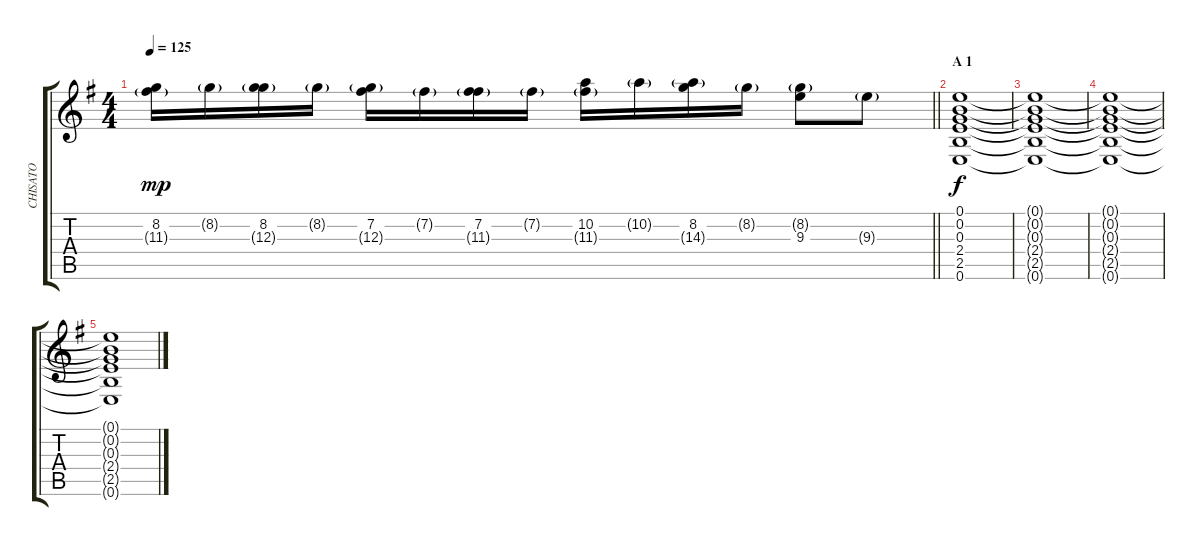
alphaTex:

\track ("CHISATO" "CHISATO") {instrument distortionguitar}
\staff {score tabs}
\tuning (E4 B3 G3 D3 A2 E2) {hide}
\ts (4 4)
\tempo 125
\clef g2
\barLineRight lightlight
\ks g
(8.2 11.3{g}).16{dy mp} 8.2{g}.16 (8.2 12.3{g}).16 8.2{g}.16 (7.2 12.3{g}).16 7.2{g}.16 (7.2 11.3{g}).16 7.2{g}.16 (10.2 11.3{g}).16 10.2{g}.16 (8.2 14.3{g}).16 8.2{g}.16 (8.2{g} 9.3).8 9.3{g}.8 |
\section ("" "A 1")
(0.1 0.2 0.3 2.4 2.5 0.6).1{dy f volume 8} |
(0.1{t} 0.2{t} 0.3{t} 2.4{t} 2.5{t} 0.6{t}).1 |
(0.1{t} 0.2{t} 0.3{t} 2.4{t} 2.5{t} 0.6{t}).1 |
(0.1{t} 0.2{t} 0.3{t} 2.4{t} 2.5{t} 0.6{t}).1
